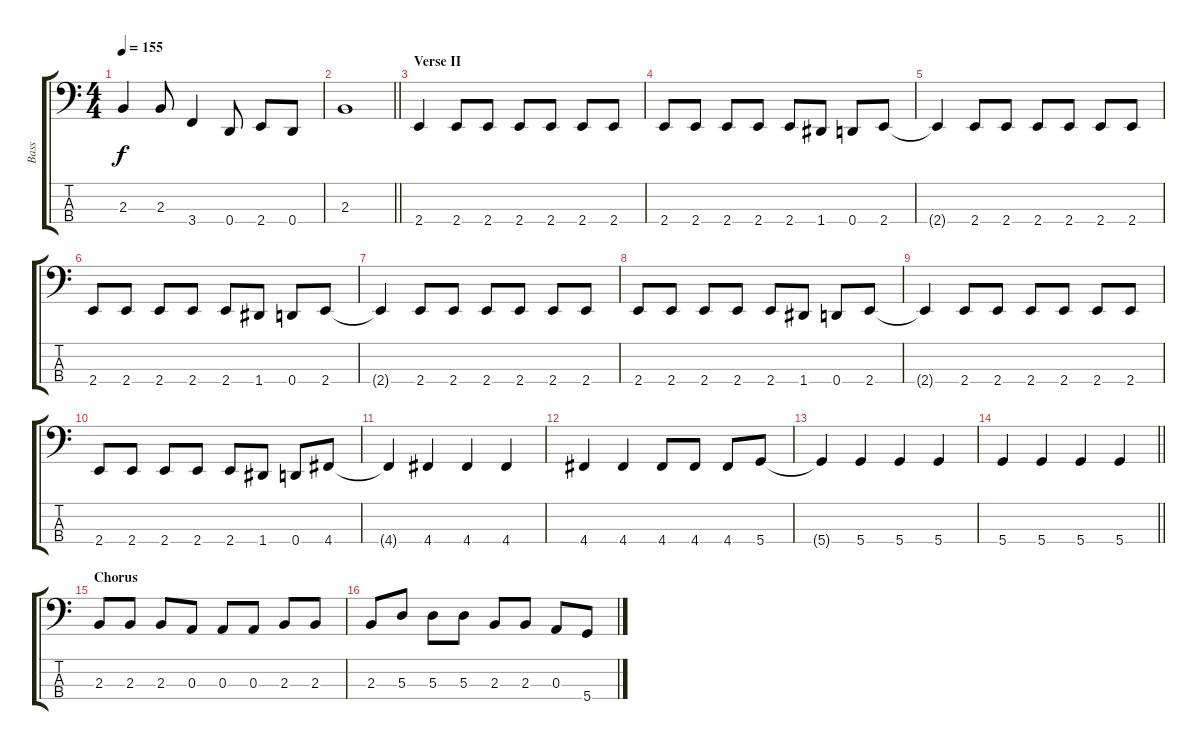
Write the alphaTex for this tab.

\track ("Bass" "Bass") {instrument electricbassfinger}
\staff {score tabs}
\tuning (G2 D2 A1 D1) {hide}
\ts (4 4)
\tempo 155
\clef f4
\ks c
2.3.4{dy f} 2.3.8 3.4.4 0.4.8 2.4.8 0.4.8 |
\barLineRight lightlight
2.3.1 |
\section ("" "Verse II")
2.4.4 2.4.8 2.4.8 2.4.8 2.4.8 2.4.8 2.4.8 |
2.4.8 2.4.8 2.4.8 2.4.8 2.4.8 1.4.8 0.4.8 2.4.8 |
2.4{t}.4 2.4.8 2.4.8 2.4.8 2.4.8 2.4.8 2.4.8 |
2.4.8 2.4.8 2.4.8 2.4.8 2.4.8 1.4.8 0.4.8 2.4.8 |
2.4{t}.4 2.4.8 2.4.8 2.4.8 2.4.8 2.4.8 2.4.8 |
2.4.8 2.4.8 2.4.8 2.4.8 2.4.8 1.4.8 0.4.8 2.4.8 |
2.4{t}.4 2.4.8 2.4.8 2.4.8 2.4.8 2.4.8 2.4.8 |
2.4.8 2.4.8 2.4.8 2.4.8 2.4.8 1.4.8 0.4.8 4.4.8 |
4.4{t}.4 4.4.4 4.4.4 4.4.4 |
4.4.4 4.4.4 4.4.8 4.4.8 4.4.8 5.4.8 |
5.4{t}.4 5.4.4 5.4.4 5.4.4 |
\barLineRight lightlight
5.4.4 5.4.4 5.4.4 5.4.4 |
\section ("" "Chorus")
2.3.8 2.3.8 2.3.8 0.3.8 0.3.8 0.3.8 2.3.8 2.3.8 |
2.3.8 5.3.8 5.3.8 5.3.8 2.3.8 2.3.8 0.3.8 5.4.8
